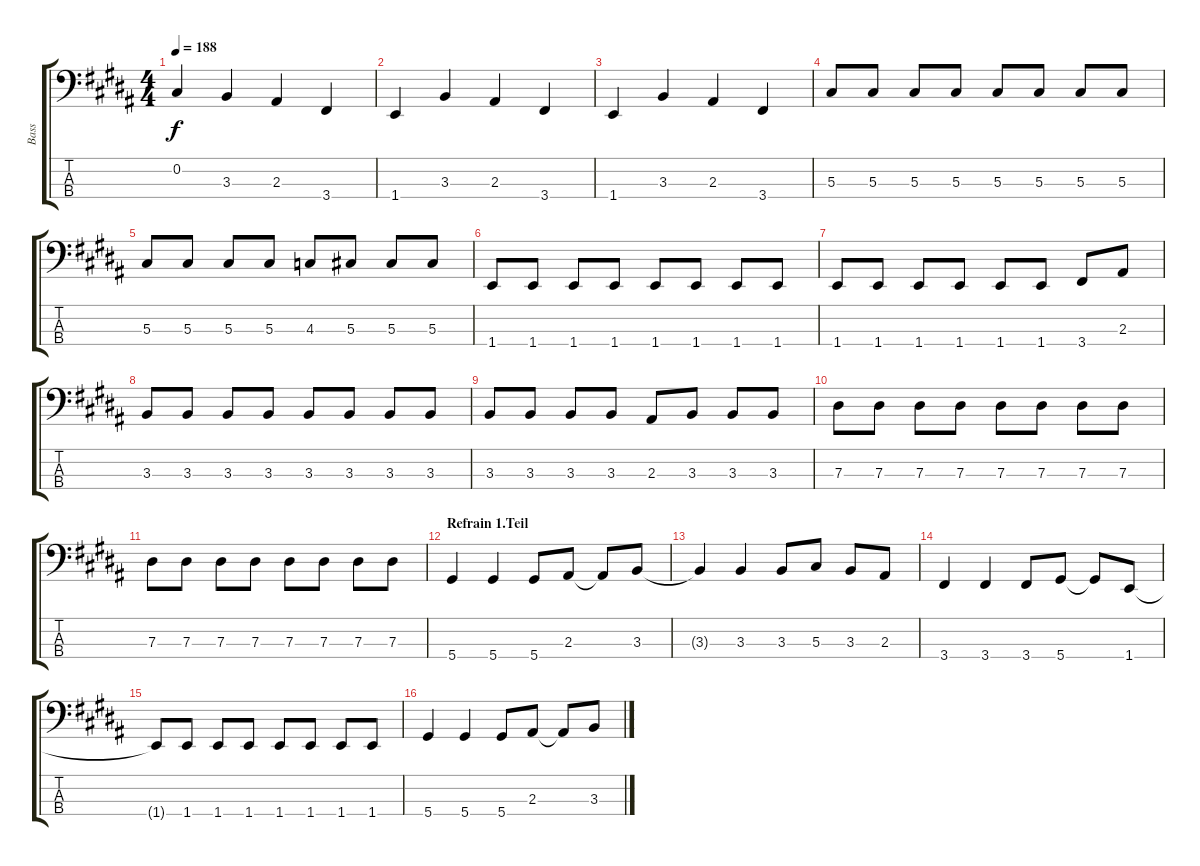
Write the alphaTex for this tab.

\track ("Bass" "Bass") {instrument electricbasspick}
\staff {score tabs}
\tuning (Gb2 Db2 Ab1 Eb1) {hide}
\ts (4 4)
\tempo 188
\clef f4
\ks b
0.2.4{dy f} 3.3.4 2.3.4 3.4.4 |
1.4.4 3.3.4 2.3.4 3.4.4 |
1.4.4 3.3.4 2.3.4 3.4.4 |
5.3.8{instrument electricbassfinger} 5.3.8 5.3.8 5.3.8 5.3.8 5.3.8 5.3.8 5.3.8 |
5.3.8 5.3.8 5.3.8 5.3.8 4.3.8 5.3.8 5.3.8 5.3.8 |
1.4.8 1.4.8 1.4.8 1.4.8 1.4.8 1.4.8 1.4.8 1.4.8 |
1.4.8 1.4.8 1.4.8 1.4.8 1.4.8 1.4.8 3.4.8 2.3.8 |
3.3.8 3.3.8 3.3.8 3.3.8 3.3.8 3.3.8 3.3.8 3.3.8 |
3.3.8 3.3.8 3.3.8 3.3.8 2.3.8 3.3.8 3.3.8 3.3.8 |
7.3.8 7.3.8 7.3.8 7.3.8 7.3.8 7.3.8 7.3.8 7.3.8 |
7.3.8 7.3.8 7.3.8 7.3.8 7.3.8 7.3.8 7.3.8 7.3.8 |
\section ("" "Refrain 1.Teil")
5.4.4{instrument electricbasspick} 5.4.4 5.4.8 2.3.8 2.3{t}.8 3.3.8 |
3.3{t}.4 3.3.4 3.3.8 5.3.8 3.3.8 2.3.8 |
3.4.4 3.4.4 3.4.8 5.4.8 5.4{t}.8 1.4.8 |
1.4{t}.8 1.4.8 1.4.8 1.4.8 1.4.8 1.4.8 1.4.8 1.4.8 |
5.4.4 5.4.4 5.4.8 2.3.8 2.3{t}.8 3.3.8
